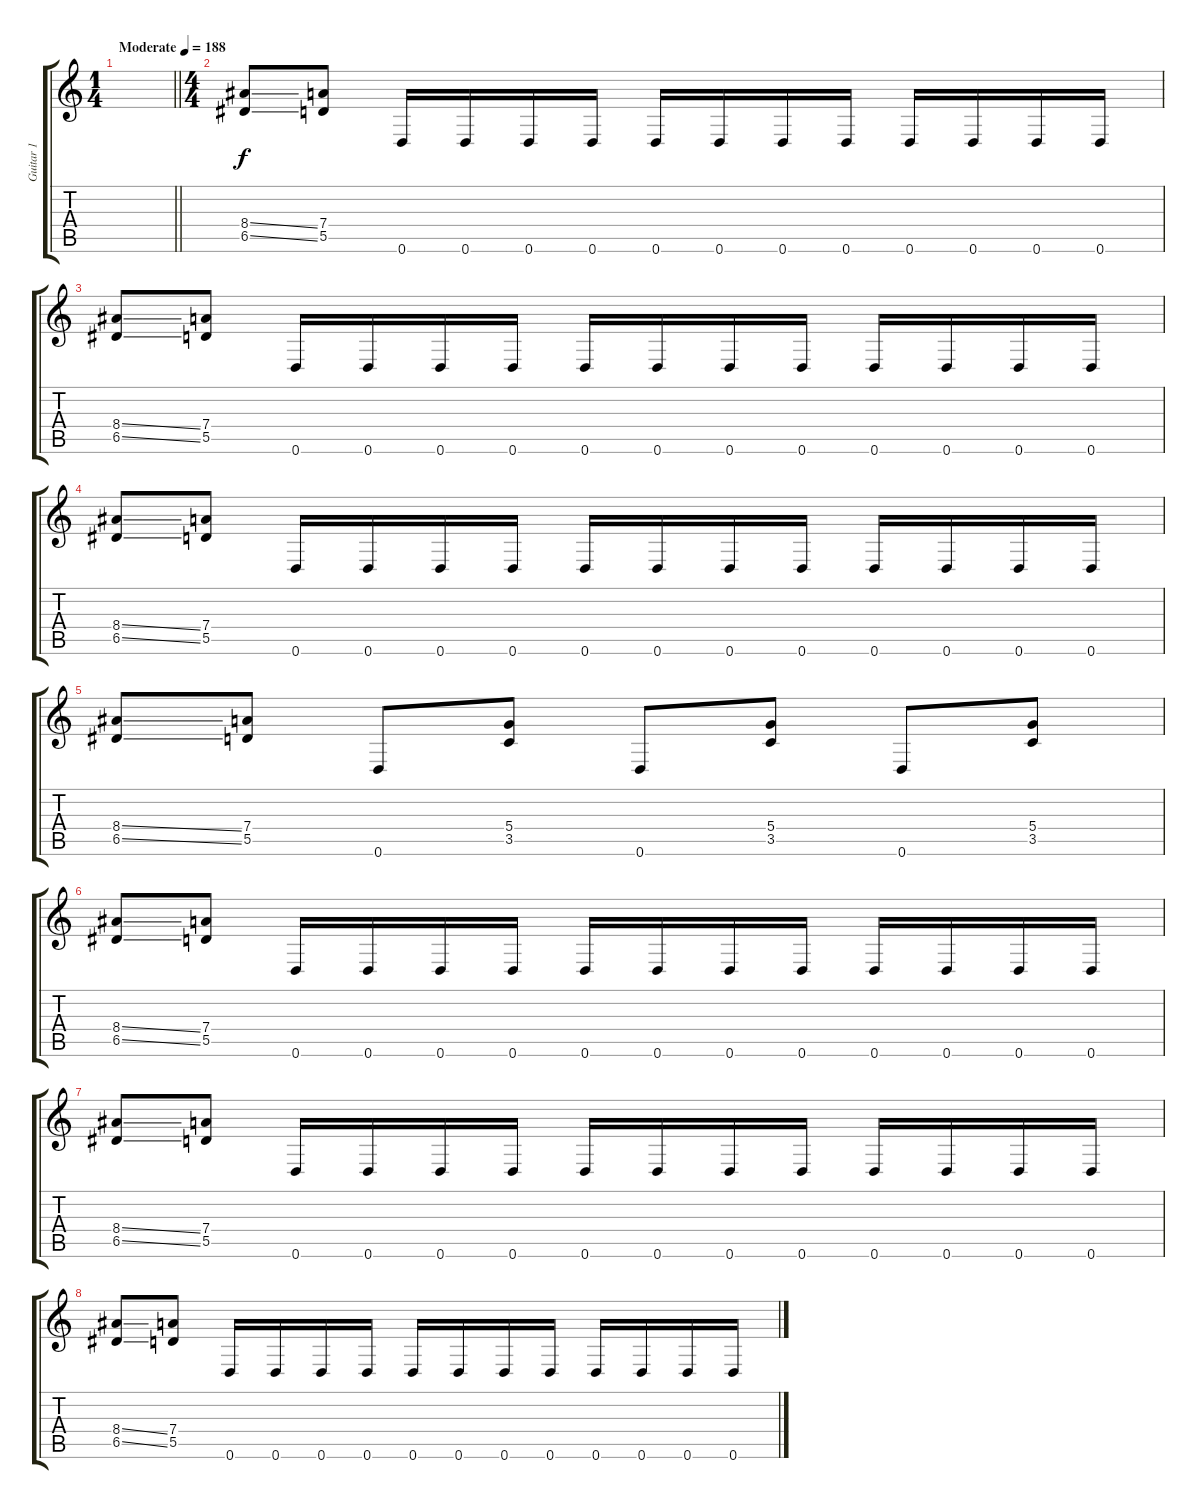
\track ("Guitar 1" "Guitar 1") {instrument distortionguitar}
\staff {score tabs}
\tuning (E4 B3 G3 D3 A2 D2) {hide}
\ts (1 4)
\tempo (188 "Moderate")
\clef g2
\barLineRight lightlight
\ks c
|
\ts (4 4)
(8.4{ss} 6.5{ss}).8 (7.4 5.5).8 0.6.16 0.6.16 0.6.16 0.6.16 0.6.16 0.6.16 0.6.16 0.6.16 0.6.16 0.6.16 0.6.16 0.6.16 |
(8.4{ss} 6.5{ss}).8 (7.4 5.5).8 0.6.16 0.6.16 0.6.16 0.6.16 0.6.16 0.6.16 0.6.16 0.6.16 0.6.16 0.6.16 0.6.16 0.6.16 |
(8.4{ss} 6.5{ss}).8 (7.4 5.5).8 0.6.16 0.6.16 0.6.16 0.6.16 0.6.16 0.6.16 0.6.16 0.6.16 0.6.16 0.6.16 0.6.16 0.6.16 |
(8.4{ss} 6.5{ss}).8 (7.4 5.5).8 0.6.8 (5.4 3.5).8 0.6.8 (5.4 3.5).8 0.6.8 (5.4 3.5).8 |
(8.4{ss} 6.5{ss}).8 (7.4 5.5).8 0.6.16 0.6.16 0.6.16 0.6.16 0.6.16 0.6.16 0.6.16 0.6.16 0.6.16 0.6.16 0.6.16 0.6.16 |
(8.4{ss} 6.5{ss}).8 (7.4 5.5).8 0.6.16 0.6.16 0.6.16 0.6.16 0.6.16 0.6.16 0.6.16 0.6.16 0.6.16 0.6.16 0.6.16 0.6.16 |
(8.4{ss} 6.5{ss}).8 (7.4 5.5).8 0.6.16 0.6.16 0.6.16 0.6.16 0.6.16 0.6.16 0.6.16 0.6.16 0.6.16 0.6.16 0.6.16 0.6.16
